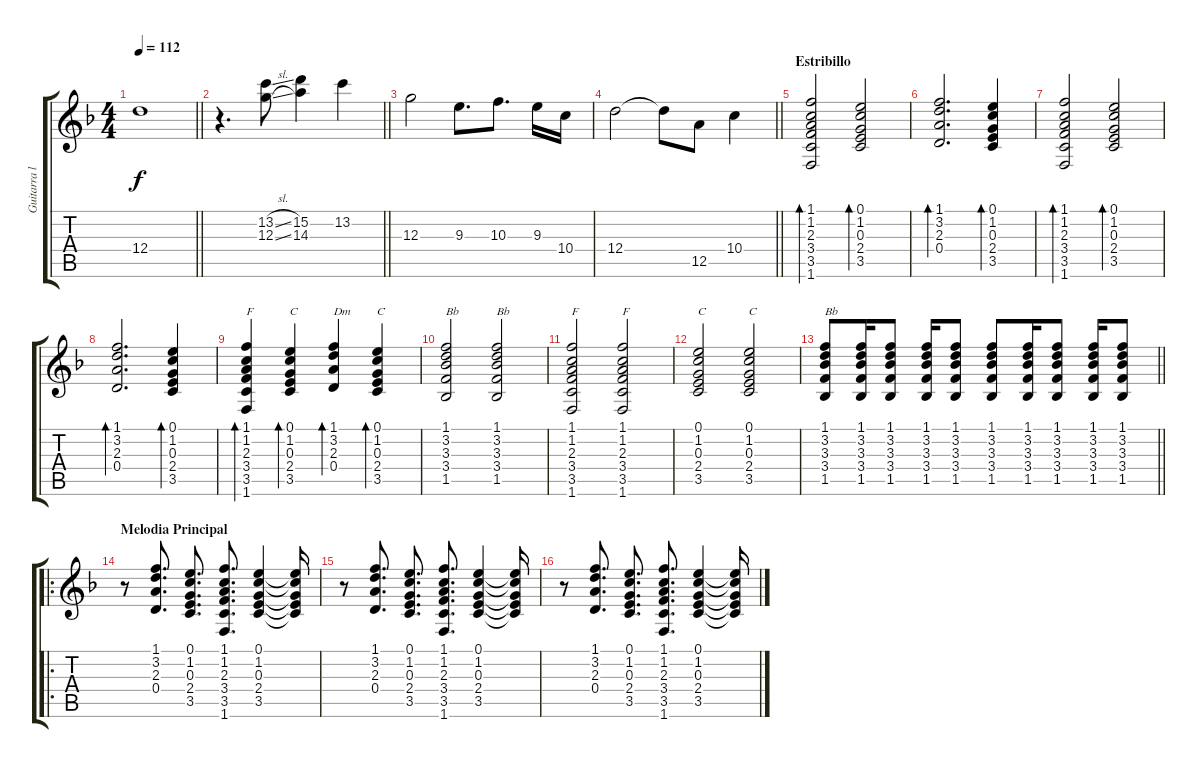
\track ("Guitarra limpio" "Guitarra l") {instrument electricguitarclean}
\staff {score tabs}
\tuning (E4 B3 G3 D3 A2 E2) {hide}
\ts (4 4)
\tempo 112
\clef g2
\barLineRight lightlight
\ks dminor
12.4.1{dy f} |
\barLineRight lightlight
r.4{d} (13.2{sl} 12.3{sl}).8 (15.2 14.3).4 13.2.4 |
12.3.2 9.3.8{d} 10.3.8{d} 9.3.16 10.4.16 |
\barLineRight lightlight
12.4.2 12.4{t}.8 12.5.8 10.4.4 |
\section ("" "Estribillo")
(1.1 1.2 2.3 3.4 3.5 1.6).2{bd 60} (0.1 1.2 0.3 2.4 3.5).2{bd 60} |
(1.1 3.2 2.3 0.4).2{d bd 60} (0.1 1.2 0.3 2.4 3.5).4{bd 60} |
(1.1 1.2 2.3 3.4 3.5 1.6).2{bd 60} (0.1 1.2 0.3 2.4 3.5).2{bd 60} |
(1.1 3.2 2.3 0.4).2{d bd 60} (0.1 1.2 0.3 2.4 3.5).4{bd 60} |
(1.1 1.2 2.3 3.4 3.5 1.6).4{bd 120 txt "F"} (0.1 1.2 0.3 2.4 3.5).4{bd 120 txt "C"} (1.1 3.2 2.3 0.4).4{bd 120 txt "Dm"} (0.1 1.2 0.3 2.4 3.5).4{bd 120 txt "C"} |
(1.1 3.2 3.3 3.4 1.5).2{txt "Bb"} (1.1 3.2 3.3 3.4 1.5).2{txt "Bb"} |
(1.1 1.2 2.3 3.4 3.5 1.6).2{txt "F"} (1.1 1.2 2.3 3.4 3.5 1.6).2{txt "F"} |
(0.1 1.2 0.3 2.4 3.5).2{txt "C"} (0.1 1.2 0.3 2.4 3.5).2{txt "C"} |
\barLineRight lightlight
(1.1 3.2 3.3 3.4 1.5).8{txt "Bb"} (1.1 3.2 3.3 3.4 1.5).16 (1.1 3.2 3.3 3.4 1.5).8 (1.1 3.2 3.3 3.4 1.5).16 (1.1 3.2 3.3 3.4 1.5).8 (1.1 3.2 3.3 3.4 1.5).8 (1.1 3.2 3.3 3.4 1.5).16 (1.1 3.2 3.3 3.4 1.5).8 (1.1 3.2 3.3 3.4 1.5).16 (1.1 3.2 3.3 3.4 1.5).8 |
\ro
\section ("" "Melodia Principal")
r.8 (1.1 3.2 2.3 0.4).8{d} (0.1 1.2 0.3 2.4 3.5).8{d} (1.1 1.2 2.3 3.4 3.5 1.6).8{d} (0.1 1.2 0.3 2.4 3.5).4 (0.1{t} 1.2{t} 0.3{t} 2.4{t} 3.5{t}).16 |
r.8 (1.1 3.2 2.3 0.4).8{d} (0.1 1.2 0.3 2.4 3.5).8{d} (1.1 1.2 2.3 3.4 3.5 1.6).8{d} (0.1 1.2 0.3 2.4 3.5).4 (0.1{t} 1.2{t} 0.3{t} 2.4{t} 3.5{t}).16 |
r.8 (1.1 3.2 2.3 0.4).8{d} (0.1 1.2 0.3 2.4 3.5).8{d} (1.1 1.2 2.3 3.4 3.5 1.6).8{d} (0.1 1.2 0.3 2.4 3.5).4 (0.1{t} 1.2{t} 0.3{t} 2.4{t} 3.5{t}).16
